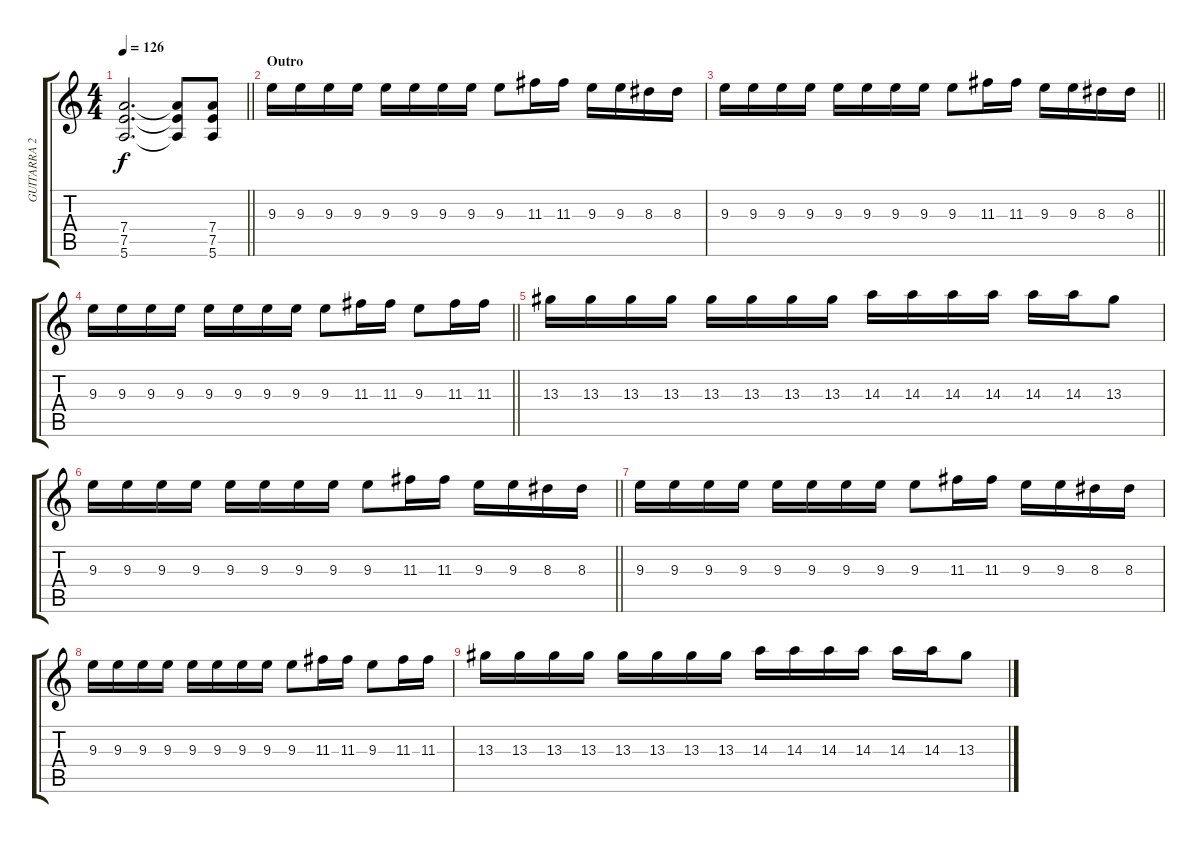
\track ("GUITARRA 2 (SOLO)" "GUITARRA 2") {instrument overdrivenguitar}
\staff {score tabs}
\tuning (E4 B3 G3 D3 A2 E2) {hide}
\ts (4 4)
\tempo 126
\clef g2
\barLineRight lightlight
\ks c
(7.4 7.5 5.6).2{d dy f} (7.4{t} 7.5{t} 5.6{t}).8 (7.4 7.5 5.6).8 |
\section ("" "Outro")
9.3.16{volume 16 balance 12} 9.3.16 9.3.16 9.3.16 9.3.16 9.3.16 9.3.16 9.3.16 9.3.8 11.3.16 11.3.16 9.3.16 9.3.16 8.3.16 8.3.16 |
\barLineRight lightlight
9.3.16 9.3.16 9.3.16 9.3.16 9.3.16 9.3.16 9.3.16 9.3.16 9.3.8 11.3.16 11.3.16 9.3.16 9.3.16 8.3.16 8.3.16 |
\barLineRight lightlight
9.3.16 9.3.16 9.3.16 9.3.16 9.3.16 9.3.16 9.3.16 9.3.16 9.3.8 11.3.16 11.3.16 9.3.8 11.3.16 11.3.16 |
13.3.16 13.3.16 13.3.16 13.3.16 13.3.16 13.3.16 13.3.16 13.3.16 14.3.16 14.3.16 14.3.16 14.3.16 14.3.16 14.3.16 13.3.8 |
\barLineRight lightlight
9.3.16 9.3.16 9.3.16 9.3.16 9.3.16 9.3.16 9.3.16 9.3.16 9.3.8 11.3.16 11.3.16 9.3.16 9.3.16 8.3.16 8.3.16 |
9.3.16 9.3.16 9.3.16 9.3.16 9.3.16 9.3.16 9.3.16 9.3.16 9.3.8 11.3.16 11.3.16 9.3.16 9.3.16 8.3.16 8.3.16 |
9.3.16 9.3.16 9.3.16 9.3.16 9.3.16 9.3.16 9.3.16 9.3.16 9.3.8 11.3.16 11.3.16 9.3.8 11.3.16 11.3.16 |
13.3.16 13.3.16 13.3.16 13.3.16 13.3.16 13.3.16 13.3.16 13.3.16 14.3.16 14.3.16 14.3.16 14.3.16 14.3.16 14.3.16 13.3.8
